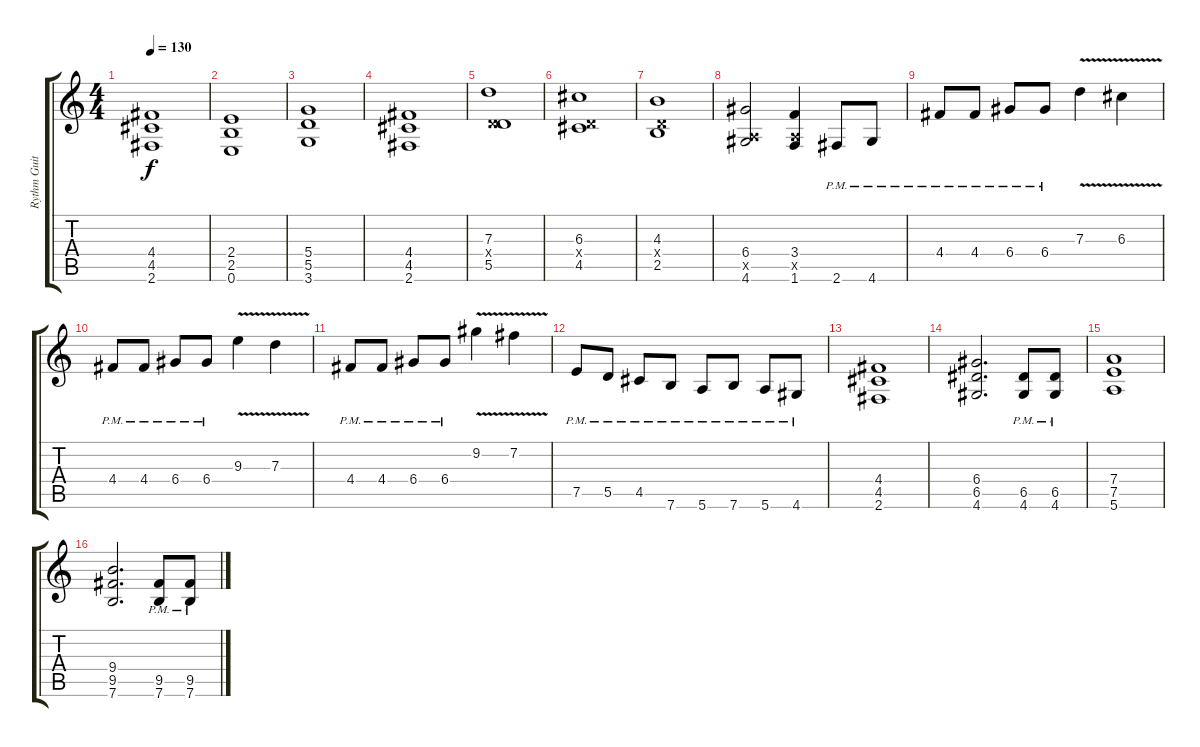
\track ("Rythm Guitar" "Rythm Guit") {instrument distortionguitar}
\staff {score tabs}
\tuning (E4 B3 G3 D3 A2 E2) {hide}
\ts (4 4)
\tempo 130
\clef g2
\ks c
(4.4 4.5 2.6).1{dy f} |
(2.4 2.5 0.6).1 |
(5.4 5.5 3.6).1 |
(4.4 4.5 2.6).1 |
(7.3 0.4{x} 5.5).1 |
(6.3 0.4{x} 4.5).1 |
(4.3 0.4{x} 2.5).1 |
(6.4 0.5{x} 4.6).2 (3.4 0.5{x} 1.6).4 2.6{pm}.8 4.6{pm}.8 |
4.4{pm}.8 4.4{pm}.8 6.4{pm}.8 6.4{pm}.8 7.3{v}.4 6.3{v}.4 |
4.4{pm}.8 4.4{pm}.8 6.4{pm}.8 6.4{pm}.8 9.3{v}.4 7.3{v}.4 |
4.4{pm}.8 4.4{pm}.8 6.4{pm}.8 6.4{pm}.8 9.2{v}.4 7.2{v}.4 |
7.5{pm}.8 5.5{pm}.8 4.5{pm}.8 7.6{pm}.8 5.6{pm}.8 7.6{pm}.8 5.6{pm}.8 4.6{pm}.8 |
(4.4 4.5 2.6).1 |
(6.4 6.5 4.6).2{d} (6.5{pm} 4.6{pm}).8 (6.5{pm} 4.6{pm}).8 |
(7.4 7.5 5.6).1 |
(9.4 9.5 7.6).2{d} (9.5{pm} 7.6{pm}).8 (9.5{pm} 7.6{pm}).8
